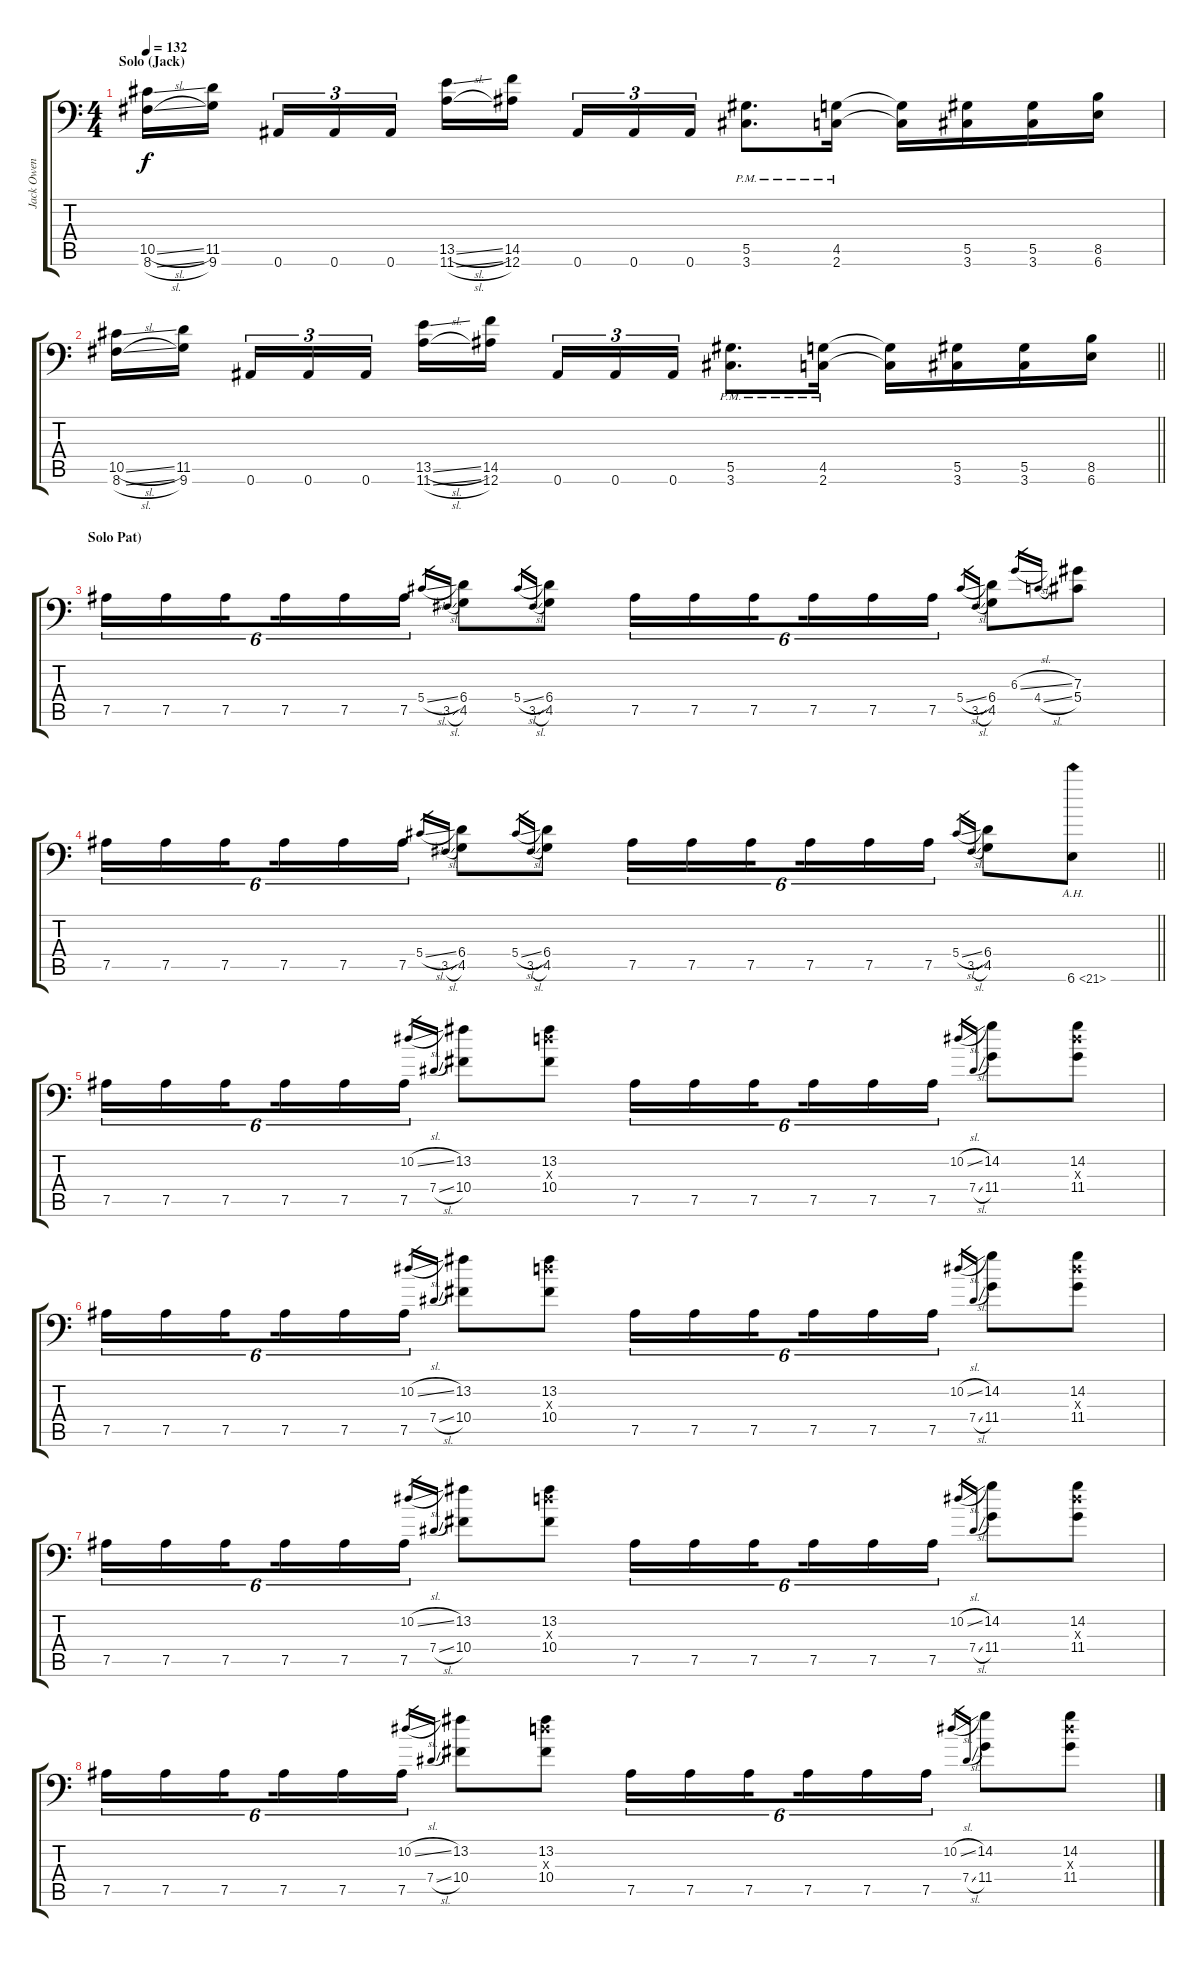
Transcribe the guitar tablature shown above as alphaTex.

\track ("Jack Owen" "Jack Owen") {instrument distortionguitar}
\staff {score tabs}
\tuning (Bb3 F3 Db3 Ab2 Eb2 Bb1) {hide}
\ts (4 4)
\section ("" "Solo (Jack)")
\tempo 132
\clef f4
\ks c
(10.5{sl} 8.6{sl}).16{dy f} (11.5 9.6).16{beam splitsecondary} 0.6.16{tu (3 2)} 0.6.16{tu (3 2)} 0.6.16{tu (3 2)} (13.5{sl} 11.6{sl}).16 (14.5 12.6).16{beam splitsecondary} 0.6.16{tu (3 2)} 0.6.16{tu (3 2)} 0.6.16{tu (3 2)} (5.5{pm} 3.6{pm}).8{d} (4.5{pm} 2.6{pm}).16 (4.5{t} 2.6{t}).16 (5.5 3.6).16 (5.5 3.6).16 (8.5 6.6).16 |
\barLineRight lightlight
(10.5{sl} 8.6{sl}).16 (11.5 9.6).16{beam splitsecondary} 0.6.16{tu (3 2)} 0.6.16{tu (3 2)} 0.6.16{tu (3 2)} (13.5{sl} 11.6{sl}).16 (14.5 12.6).16{beam splitsecondary} 0.6.16{tu (3 2)} 0.6.16{tu (3 2)} 0.6.16{tu (3 2)} (5.5{pm} 3.6{pm}).8{d} (4.5{pm} 2.6{pm}).16 (4.5{t} 2.6{t}).16 (5.5 3.6).16 (5.5 3.6).16 (8.5 6.6).16 |
\section ("" "Solo Pat)")
7.5.16{tu (6 4)} 7.5.16{tu (6 4)} 7.5.16{tu (6 4) beam splitsecondary} 7.5.16{tu (6 4)} 7.5.16{tu (6 4)} 7.5.16{tu (6 4)} 5.4{sl}.16{gr} 3.5{sl}.16{gr} (6.4 4.5).8 5.4{sl}.16{gr} 3.5{sl}.16{gr} (6.4 4.5).8 7.5.16{tu (6 4)} 7.5.16{tu (6 4)} 7.5.16{tu (6 4) beam splitsecondary} 7.5.16{tu (6 4)} 7.5.16{tu (6 4)} 7.5.16{tu (6 4)} 5.4{sl}.16{gr} 3.5{sl}.16{gr} (6.4 4.5).8 6.3{sl}.16{gr} 4.4{sl}.16{gr} (7.3 5.4).8 |
\barLineRight lightlight
7.5.16{tu (6 4)} 7.5.16{tu (6 4)} 7.5.16{tu (6 4) beam splitsecondary} 7.5.16{tu (6 4)} 7.5.16{tu (6 4)} 7.5.16{tu (6 4)} 5.4{sl}.16{gr} 3.5{sl}.16{gr} (6.4 4.5).8 5.4{sl}.16{gr} 3.5{sl}.16{gr} (6.4 4.5).8 7.5.16{tu (6 4)} 7.5.16{tu (6 4)} 7.5.16{tu (6 4) beam splitsecondary} 7.5.16{tu (6 4)} 7.5.16{tu (6 4)} 7.5.16{tu (6 4)} 5.4{sl}.16{gr} 3.5{sl}.16{gr} (6.4 4.5).8 6.6{ah 15}.8 |
7.5.16{tu (6 4)} 7.5.16{tu (6 4)} 7.5.16{tu (6 4) beam splitsecondary} 7.5.16{tu (6 4)} 7.5.16{tu (6 4)} 7.5.16{tu (6 4)} 10.2{sl}.16{gr} 7.4{sl}.16{gr} (13.2 10.4).8 (13.2 13.3{x} 10.4).8 7.5.16{tu (6 4)} 7.5.16{tu (6 4)} 7.5.16{tu (6 4) beam splitsecondary} 7.5.16{tu (6 4)} 7.5.16{tu (6 4)} 7.5.16{tu (6 4)} 10.2{sl}.16{gr} 7.4{sl}.16{gr} (14.2 11.4).8 (14.2 14.3{x} 11.4).8 |
7.5.16{tu (6 4)} 7.5.16{tu (6 4)} 7.5.16{tu (6 4) beam splitsecondary} 7.5.16{tu (6 4)} 7.5.16{tu (6 4)} 7.5.16{tu (6 4)} 10.2{sl}.16{gr} 7.4{sl}.16{gr} (13.2 10.4).8 (13.2 13.3{x} 10.4).8 7.5.16{tu (6 4)} 7.5.16{tu (6 4)} 7.5.16{tu (6 4) beam splitsecondary} 7.5.16{tu (6 4)} 7.5.16{tu (6 4)} 7.5.16{tu (6 4)} 10.2{sl}.16{gr} 7.4{sl}.16{gr} (14.2 11.4).8 (14.2 14.3{x} 11.4).8 |
7.5.16{tu (6 4)} 7.5.16{tu (6 4)} 7.5.16{tu (6 4) beam splitsecondary} 7.5.16{tu (6 4)} 7.5.16{tu (6 4)} 7.5.16{tu (6 4)} 10.2{sl}.16{gr} 7.4{sl}.16{gr} (13.2 10.4).8 (13.2 13.3{x} 10.4).8 7.5.16{tu (6 4)} 7.5.16{tu (6 4)} 7.5.16{tu (6 4) beam splitsecondary} 7.5.16{tu (6 4)} 7.5.16{tu (6 4)} 7.5.16{tu (6 4)} 10.2{sl}.16{gr} 7.4{sl}.16{gr} (14.2 11.4).8 (14.2 14.3{x} 11.4).8 |
7.5.16{tu (6 4)} 7.5.16{tu (6 4)} 7.5.16{tu (6 4) beam splitsecondary} 7.5.16{tu (6 4)} 7.5.16{tu (6 4)} 7.5.16{tu (6 4)} 10.2{sl}.16{gr} 7.4{sl}.16{gr} (13.2 10.4).8 (13.2 13.3{x} 10.4).8 7.5.16{tu (6 4)} 7.5.16{tu (6 4)} 7.5.16{tu (6 4) beam splitsecondary} 7.5.16{tu (6 4)} 7.5.16{tu (6 4)} 7.5.16{tu (6 4)} 10.2{sl}.16{gr} 7.4{sl}.16{gr} (14.2 11.4).8 (14.2 14.3{x} 11.4).8
